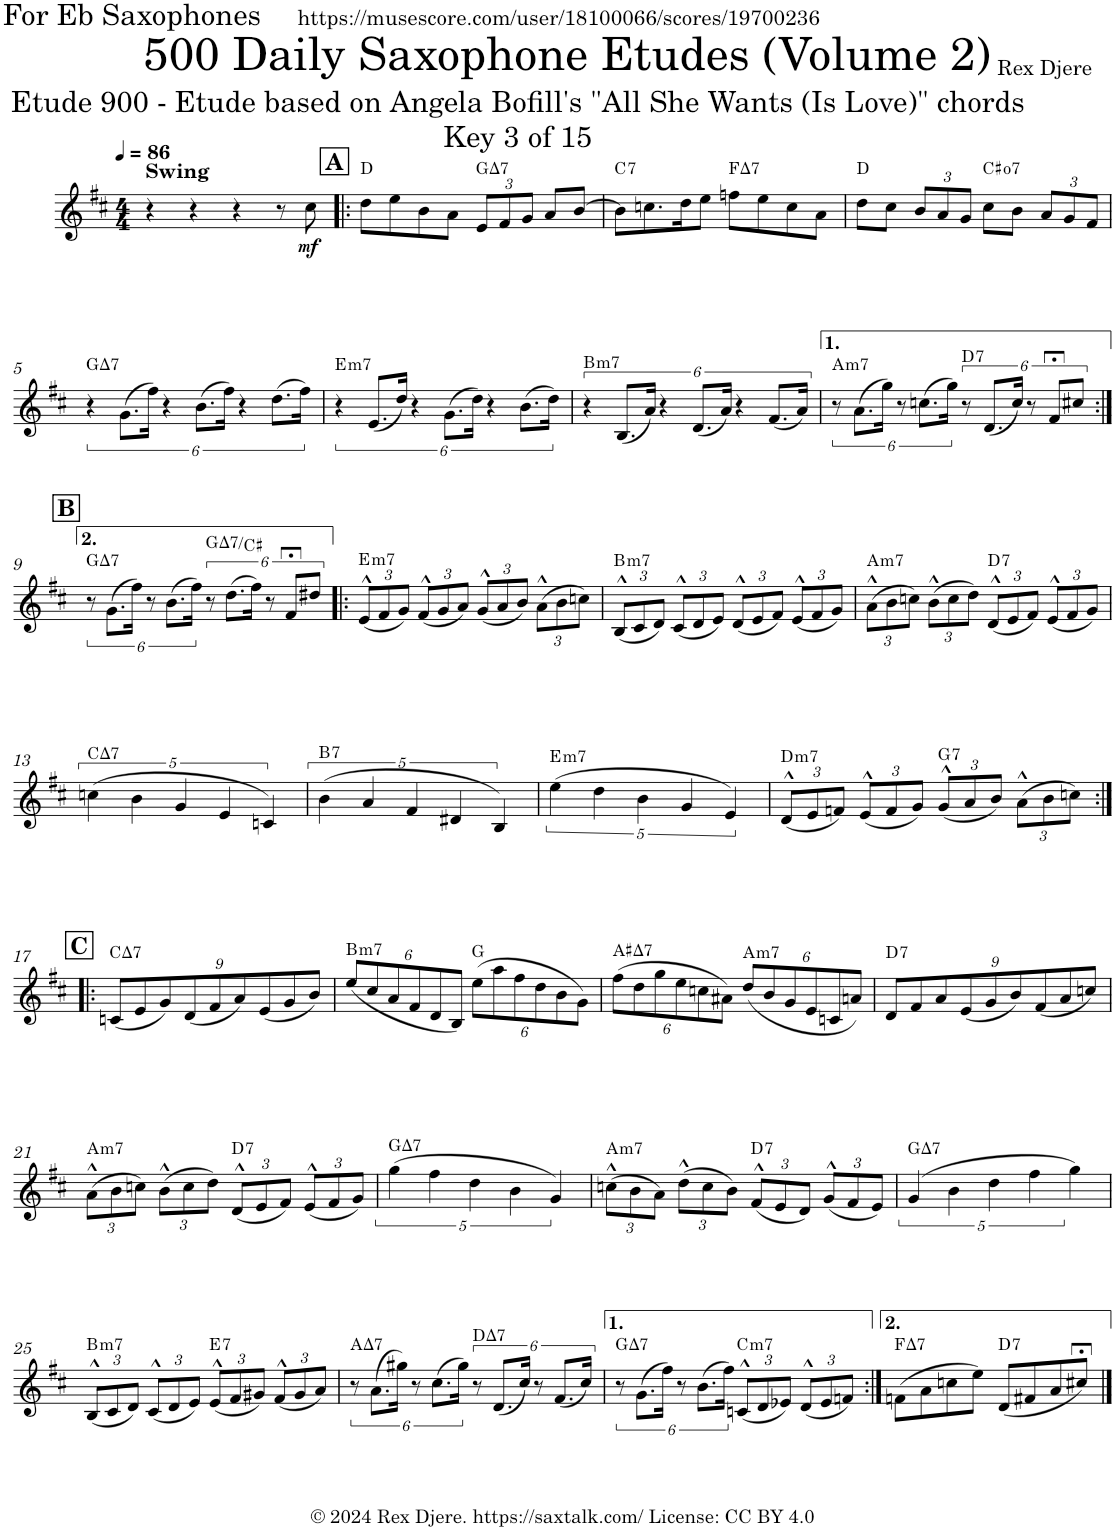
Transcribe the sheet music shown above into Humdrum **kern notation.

**kern	**dynam	**harte
*part1	*part1	*part1
*staff1	*staff1	*
*I"Alto Saxophone	*	*
*I'A. Sax.	*	*
*clefG2	*	*
*Trd5c9	*	*
*k[f#c#]	*	*
*M4/4	*	*
*MM86	*	*
=1	=1	=1
!LO:TX:a:B:t=Swing	!	!
4r	.	.
4r	.	.
4r	.	.
8r	.	.
!	!LO:DY:b	!
8cc#\	mf	.
!!LO:REH:place=s1:a:B:cj:fs=14:t=A
=2!|:	=2!|:	=2!|:
8dd\L	.	D:maj
8ee\	.	.
8b\	.	.
8a\J	.	.
*Xbrackettup	*	*
!	!	!LO:H:kt=7
12e/L	.	G:maj7
12f#/	.	.
12g/J	.	.
8a/L	.	.
[8b/J	.	.
=3	=3	=3
!	!	!LO:H:kt=7
8b\L]	.	C:7
8.ccn\	.	.
16dd\K	.	.
8ee\J	.	.
!	!	!LO:H:kt=7
8ffn\L	.	F:maj7
8ee\	.	.
8cc\	.	.
8a\J	.	.
=4	=4	=4
8dd\L	.	D:maj
8cc#\J	.	.
12b/L	.	.
12a/	.	.
12g/J	.	.
!	!	!LO:H:kt=7
8cc#\L	.	C#:dim7
8b\J	.	.
12a/L	.	.
12g/	.	.
12f#/J	.	.
!!LO:LB:g=z
=5	=5	=5
*brackettup	*	*
!	!	!LO:H:kt=7
6r	.	G:maj7
(12.g\L	.	.
24ff#\Jk)	.	.
6r	.	.
(12.b\L	.	.
24ff#\Jk)	.	.
6r	.	.
(12.dd\L	.	.
24ff#\Jk)	.	.
=6	=6	=6
!	!	!LO:H:kt=m7
6r	.	E:min7
(12.e/L	.	.
24dd/Jk)	.	.
6r	.	.
(12.g\L	.	.
24dd\Jk)	.	.
6r	.	.
(12.b\L	.	.
24dd\Jk)	.	.
=7	=7	=7
!	!	!LO:H:kt=m7
6r	.	B:min7
(12.B/L	.	.
24a/Jk)	.	.
6r	.	.
(12.d/L	.	.
24a/Jk)	.	.
6r	.	.
(12.f#/L	.	.
24a/Jk)	.	.
=8	=8	=8
!	!	!LO:H:kt=m7
12r	.	A:min7
(12.a\L	.	.
24gg\Jk)	.	.
12r	.	.
(12.ccn\L	.	.
24gg\Jk)	.	.
!	!	!LO:H:kt=7
12r	.	D:7
(12.d/L	.	.
24cc/Jk)	.	.
12r	.	.
12f#;</L	.	.
12cc#X/J	.	.
!!LO:LB:g=z
!!LO:REH:place=s1:a:B:cj:fs=14:t=B
=9:|!	=9:|!	=9:|!
!	!	!LO:H:kt=7
12r	.	G:maj7
(12.g\L	.	.
24ff#\Jk)	.	.
12r	.	.
(12.b\L	.	.
24ff#\Jk)	.	.
!	!	!LO:H:kt=7
12r	.	G:maj7/#4
(12.dd\L	.	.
24ff#\Jk)	.	.
12r	.	.
12f#;</L	.	.
12dd#X/J	.	.
=10!|:	=10!|:	=10!|:
*Xbrackettup	*	*
!	!	!LO:H:kt=m7
(12e^^/L	.	E:min7
12f#/	.	.
12g/J)	.	.
(12f#^^/L	.	.
12g/	.	.
12a/J)	.	.
(12g^^/L	.	.
12a/	.	.
12b/J)	.	.
(12a^^\L	.	.
12b\	.	.
12ccn\J)	.	.
=11	=11	=11
!	!	!LO:H:kt=m7
(12B^^/L	.	B:min7
12c#/	.	.
12d/J)	.	.
(12c#^^/L	.	.
12d/	.	.
12e/J)	.	.
(12d^^/L	.	.
12e/	.	.
12f#/J)	.	.
(12e^^/L	.	.
12f#/	.	.
12g/J)	.	.
=12	=12	=12
!	!	!LO:H:kt=m7
(12a^^\L	.	A:min7
12b\	.	.
12ccn\J)	.	.
(12b^^\L	.	.
12cc\	.	.
12dd\J)	.	.
!	!	!LO:H:kt=7
(12d^^/L	.	D:7
12e/	.	.
12f#/J)	.	.
(12e^^/L	.	.
12f#/	.	.
12g/J)	.	.
!!LO:LB:g=z
=13	=13	=13
*brackettup	*	*
!	!	!LO:H:kt=7
(5ccn\	.	C:maj7
5b\	.	.
5g/	.	.
5e/	.	.
5cn/)	.	.
=14	=14	=14
!	!	!LO:H:kt=7
(5b\	.	B:7
5a/	.	.
5f#/	.	.
5d#X/	.	.
5B/)	.	.
=15	=15	=15
!	!	!LO:H:kt=m7
(5ee\	.	E:min7
5dd\	.	.
5b\	.	.
5g/	.	.
5e/)	.	.
=16	=16	=16
*Xbrackettup	*	*
!	!	!LO:H:kt=m7
(12d^^/L	.	D:min7
12e/	.	.
12fn/J)	.	.
(12e^^/L	.	.
12f/	.	.
12g/J)	.	.
!	!	!LO:H:kt=7
(12g^^/L	.	G:7
12a/	.	.
12b/J)	.	.
(12a^^\L	.	.
12b\	.	.
12ccn\J)	.	.
!!LO:LB:g=z
!!LO:REH:place=s1:a:B:cj:fs=14:t=C
=17:|!|:	=17:|!|:	=17:|!|:
!	!	!LO:H:kt=7
(9cn/L	.	C:maj7
9e/	.	.
9g/)	.	.
(9d/	.	.
9f#/	.	.
9a/)	.	.
(9e/	.	.
9g/	.	.
9b/J)	.	.
=18	=18	=18
!	!	!LO:H:kt=m7
(12ee/L	.	B:min7
12cc#/	.	.
12a/	.	.
12f#/	.	.
12d/	.	.
12B/J)	.	.
(12ee\L	.	G:maj
12aa\	.	.
12ff#\	.	.
12dd\	.	.
12b\	.	.
12g\J)	.	.
=19	=19	=19
!	!	!LO:H:kt=7
(12ff#\L	.	A#:maj7
12dd\	.	.
12gg\	.	.
12ee\	.	.
12ccn\	.	.
12a#X\J)	.	.
!	!	!LO:H:kt=m7
(12dd/L	.	A:min7
12b/	.	.
12g/	.	.
12e/	.	.
12cn/	.	.
12an/J)	.	.
=20	=20	=20
!	!	!LO:H:kt=7
9d/L	.	D:7
9f#/	.	.
9a/	.	.
(9e/	.	.
9g/	.	.
9b/)	.	.
(9f#/	.	.
9a/	.	.
9ccn/J)	.	.
!!LO:LB:g=z
=21	=21	=21
!	!	!LO:H:kt=m7
(12a^^\L	.	A:min7
12b\	.	.
12ccn\J)	.	.
(12b^^\L	.	.
12cc\	.	.
12dd\J)	.	.
!	!	!LO:H:kt=7
(12d^^/L	.	D:7
12e/	.	.
12f#/J)	.	.
(12e^^/L	.	.
12f#/	.	.
12g/J)	.	.
=22	=22	=22
*brackettup	*	*
!	!	!LO:H:kt=7
(5gg\	.	G:maj7
5ff#\	.	.
5dd\	.	.
5b\	.	.
5g/)	.	.
=23	=23	=23
*Xbrackettup	*	*
!	!	!LO:H:kt=m7
(12ccn^^\L	.	A:min7
12b\	.	.
12a\J)	.	.
(12dd^^\L	.	.
12cc\	.	.
12b\J)	.	.
!	!	!LO:H:kt=7
(12f#^^/L	.	D:7
12e/	.	.
12d/J)	.	.
(12g^^/L	.	.
12f#/	.	.
12e/J)	.	.
=24	=24	=24
*brackettup	*	*
!	!	!LO:H:kt=7
(5g/	.	G:maj7
5b\	.	.
5dd\	.	.
5ff#\	.	.
5gg\)	.	.
!!LO:LB:g=z
=25	=25	=25
*Xbrackettup	*	*
!	!	!LO:H:kt=m7
(12B^^/L	.	B:min7
12c#/	.	.
12d/J)	.	.
(12c#^^/L	.	.
12d/	.	.
12e/J)	.	.
!	!	!LO:H:kt=7
(12e^^/L	.	E:7
12f#/	.	.
12g#X/J)	.	.
(12f#^^/L	.	.
12g#/	.	.
12a/J)	.	.
=26	=26	=26
*brackettup	*	*
!	!	!LO:H:kt=7
12r	.	A:maj7
(12.a\L	.	.
24gg#X\Jk)	.	.
12r	.	.
(12.cc#\L	.	.
24gg#\Jk)	.	.
!	!	!LO:H:kt=7
12r	.	D:maj7
(12.d/L	.	.
24cc#/Jk)	.	.
12r	.	.
(12.f#/L	.	.
24cc#/Jk)	.	.
=27	=27	=27
!	!	!LO:H:kt=7
12r	.	G:maj7
(12.g\L	.	.
24ff#\Jk)	.	.
12r	.	.
(12.b\L	.	.
24ff#\Jk)	.	.
*Xbrackettup	*	*
!	!	!LO:H:kt=m7
(12cn^^/L	.	C:min7
12d/	.	.
12e-X/J)	.	.
(12d^^/L	.	.
12e-/	.	.
12fn/J)	.	.
=28:|!	=28:|!	=28:|!
!	!	!LO:H:kt=7
(8fn\L	.	F:maj7
8a\	.	.
8ccn\	.	.
8ee\J)	.	.
!	!	!LO:H:kt=7
(8d/L	.	D:7
8f#X/	.	.
8a/	.	.
8cc#X;</J)	.	.
==	==	==
*-	*-	*-
